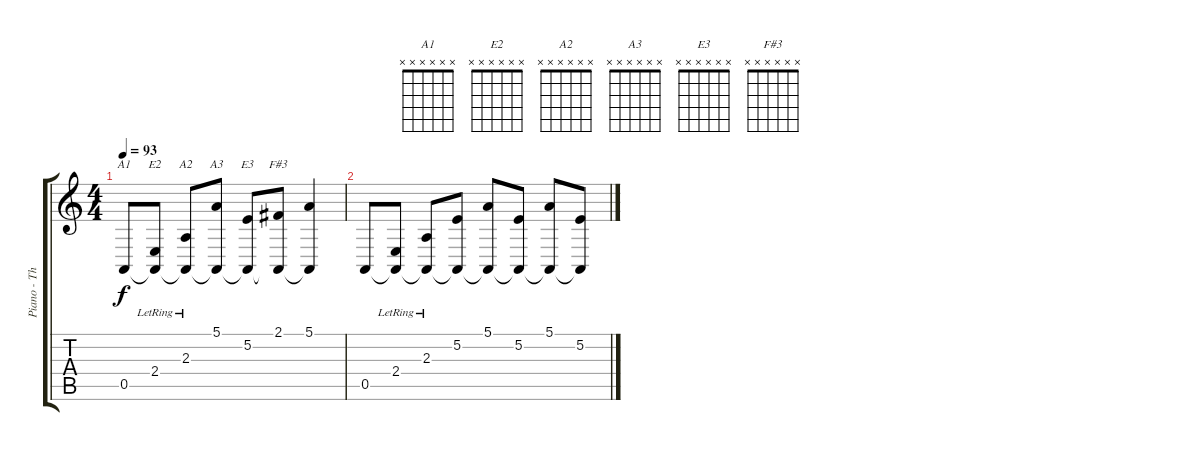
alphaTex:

\track ("Piano - Thom Yorke" "Piano - Th") {instrument acousticgrandpiano}
\staff {score tabs}
\tuning (E4 B3 G3 D3 A2 Db2) {hide}
\chord ("A1" x x x x x x) {firstfret 0}
\chord ("E2" x x x x x x) {firstfret 0}
\chord ("A2" x x x x x x) {firstfret 0}
\chord ("A3" x x x x x x) {firstfret 0}
\chord ("E3" x x x x x x) {firstfret 0}
\chord ("F#3" x x x x x x) {firstfret 0}
\ts (4 4)
\tempo 93
\clef g2
\ks c
0.5.8{ch "A1" dy f} (2.4{lr} 0.5{t}).8{ch "E2"} (2.3{lr} 0.5{t}).8{ch "A2"} (5.1 0.5{t}).8{ch "A3"} (5.2 0.5{t}).8{ch "E3"} (2.1 0.5{t}).8{ch "F#3"} (5.1 0.5{t}).4 |
0.5.8 (2.4{lr} 0.5{t}).8 (2.3{lr} 0.5{t}).8 (5.2 0.5{t}).8 (5.1 0.5{t}).8 (5.2 0.5{t}).8 (5.1 0.5{t}).8 (5.2 0.5{t}).8
